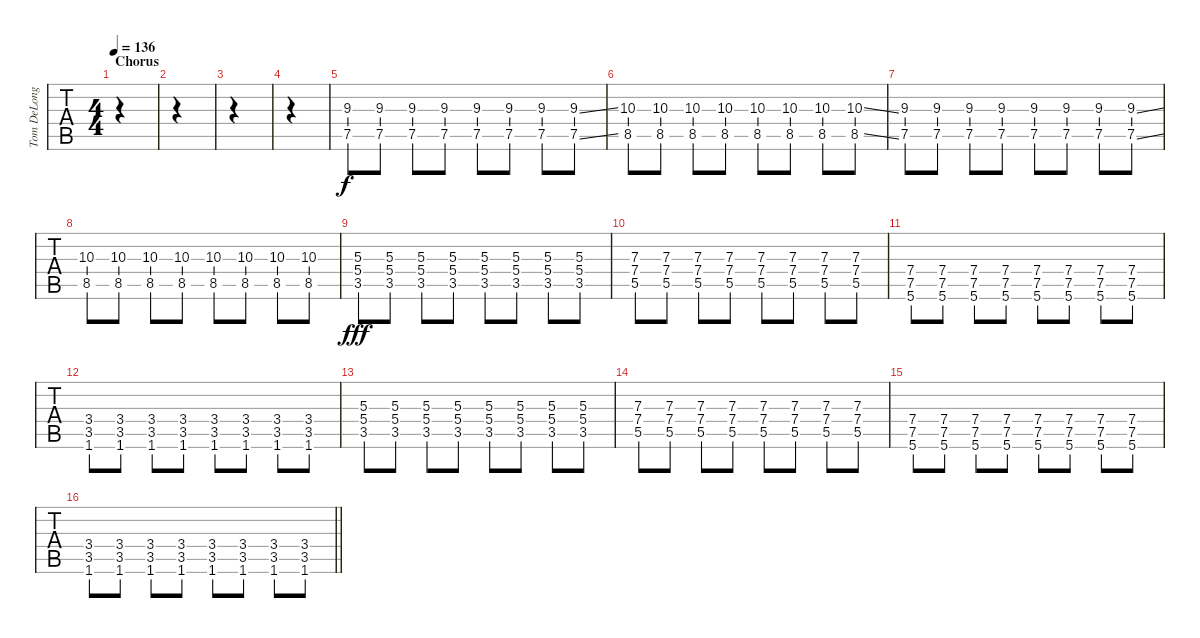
\track ("Tom DeLonge - Guitar Three" "Tom DeLong") {instrument electricguitarclean}
\staff {tabs}
\tuning (E4 B3 G3 D3 A2 E2) {hide}
\ts (4 4)
\section ("" "Chorus")
\tempo 136
\clef g2
\ks c
|
|
|
|
(9.3 7.5).8{dy f balance 16} (9.3 7.5).8 (9.3 7.5).8 (9.3 7.5).8 (9.3 7.5).8 (9.3 7.5).8 (9.3 7.5).8 (9.3{ss} 7.5{ss}).8 |
(10.3 8.5).8 (10.3 8.5).8 (10.3 8.5).8 (10.3 8.5).8 (10.3 8.5).8 (10.3 8.5).8 (10.3 8.5).8 (10.3{ss} 8.5{ss}).8 |
(9.3 7.5).8 (9.3 7.5).8 (9.3 7.5).8 (9.3 7.5).8 (9.3 7.5).8 (9.3 7.5).8 (9.3 7.5).8 (9.3{ss} 7.5{ss}).8 |
(10.3 8.5).8 (10.3 8.5).8 (10.3 8.5).8 (10.3 8.5).8 (10.3 8.5).8 (10.3 8.5).8 (10.3 8.5).8 (10.3 8.5).8 |
(5.3 5.4 3.5).8{dy fff balance 8 instrument distortionguitar} (5.3 5.4 3.5).8 (5.3 5.4 3.5).8 (5.3 5.4 3.5).8 (5.3 5.4 3.5).8 (5.3 5.4 3.5).8 (5.3 5.4 3.5).8 (5.3 5.4 3.5).8 |
(7.3 7.4 5.5).8 (7.3 7.4 5.5).8 (7.3 7.4 5.5).8 (7.3 7.4 5.5).8 (7.3 7.4 5.5).8 (7.3 7.4 5.5).8 (7.3 7.4 5.5).8 (7.3 7.4 5.5).8 |
(7.4 7.5 5.6).8 (7.4 7.5 5.6).8 (7.4 7.5 5.6).8 (7.4 7.5 5.6).8 (7.4 7.5 5.6).8 (7.4 7.5 5.6).8 (7.4 7.5 5.6).8 (7.4 7.5 5.6).8 |
(3.4 3.5 1.6).8 (3.4 3.5 1.6).8 (3.4 3.5 1.6).8 (3.4 3.5 1.6).8 (3.4 3.5 1.6).8 (3.4 3.5 1.6).8 (3.4 3.5 1.6).8 (3.4 3.5 1.6).8 |
(5.3 5.4 3.5).8 (5.3 5.4 3.5).8 (5.3 5.4 3.5).8 (5.3 5.4 3.5).8 (5.3 5.4 3.5).8 (5.3 5.4 3.5).8 (5.3 5.4 3.5).8 (5.3 5.4 3.5).8 |
(7.3 7.4 5.5).8 (7.3 7.4 5.5).8 (7.3 7.4 5.5).8 (7.3 7.4 5.5).8 (7.3 7.4 5.5).8 (7.3 7.4 5.5).8 (7.3 7.4 5.5).8 (7.3 7.4 5.5).8 |
(7.4 7.5 5.6).8 (7.4 7.5 5.6).8 (7.4 7.5 5.6).8 (7.4 7.5 5.6).8 (7.4 7.5 5.6).8 (7.4 7.5 5.6).8 (7.4 7.5 5.6).8 (7.4 7.5 5.6).8 |
\barLineRight lightlight
(3.4 3.5 1.6).8 (3.4 3.5 1.6).8 (3.4 3.5 1.6).8 (3.4 3.5 1.6).8 (3.4 3.5 1.6).8 (3.4 3.5 1.6).8 (3.4 3.5 1.6).8 (3.4 3.5 1.6).8
